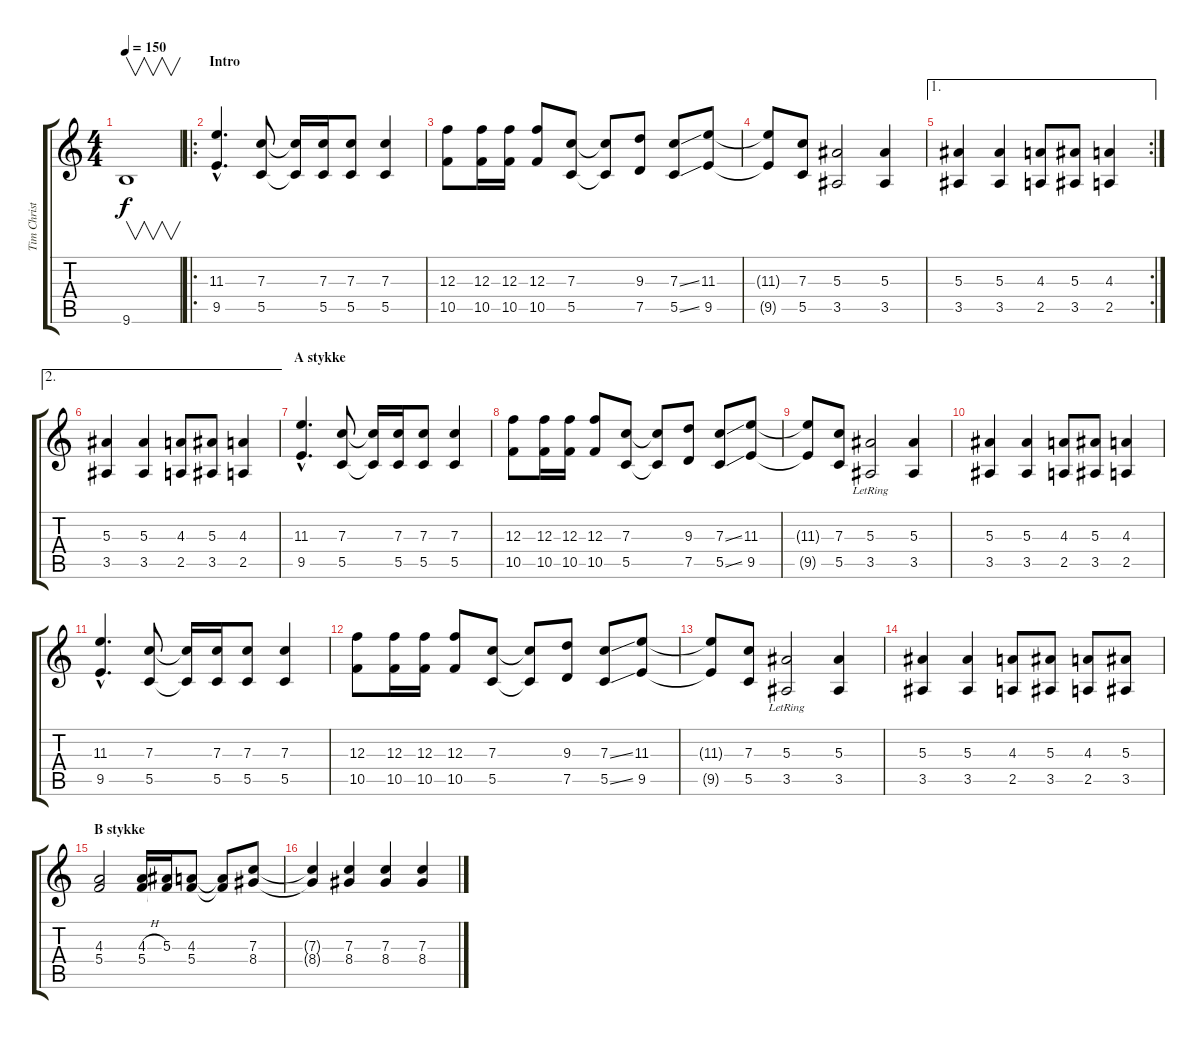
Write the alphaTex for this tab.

\track ("Tim Christensen (Guitar)" "Tim Christ") {instrument overdrivenguitar}
\staff {score tabs}
\tuning (D4 A3 F3 C3 G2 D2) {hide}
\ts (4 4)
\tempo 150
\clef g2
\ks c
9.6.1{v dy f} |
\ro
\section ("" "Intro")
(11.3{hac} 9.5{hac}).4{d} (7.3 5.5).8 (7.3{t} 5.5{t}).16 (7.3 5.5).16 (7.3 5.5).8 (7.3 5.5).4 |
(12.3 10.5).8 (12.3 10.5).16 (12.3 10.5).16 (12.3 10.5).8 (7.3 5.5).8 (7.3{t} 5.5{t}).8 (9.3 7.5).8 (7.3{ss} 5.5{ss}).8 (11.3 9.5).8 |
(11.3{t} 9.5{t}).8 (7.3 5.5).8 (5.3 3.5).2 (5.3 3.5).4 |
\ae 1
\rc 2
(5.3 3.5).4 (5.3 3.5).4 (4.3 2.5).8 (5.3 3.5).8 (4.3 2.5).4 |
\ae 2
(5.3 3.5).4 (5.3 3.5).4 (4.3 2.5).8 (5.3 3.5).8 (4.3 2.5).4 |
\section ("" "A stykke")
(11.3{hac} 9.5{hac}).4{d} (7.3 5.5).8 (7.3{t} 5.5{t}).16 (7.3 5.5).16 (7.3 5.5).8 (7.3 5.5).4 |
(12.3 10.5).8 (12.3 10.5).16 (12.3 10.5).16 (12.3 10.5).8 (7.3 5.5).8 (7.3{t} 5.5{t}).8 (9.3 7.5).8 (7.3{ss} 5.5{ss}).8 (11.3 9.5).8 |
(11.3{t} 9.5{t}).8 (7.3 5.5).8 (5.3{lr} 3.5{lr}).2 (5.3 3.5).4 |
(5.3 3.5).4 (5.3 3.5).4 (4.3 2.5).8 (5.3 3.5).8 (4.3 2.5).4 |
(11.3{hac} 9.5{hac}).4{d} (7.3 5.5).8 (7.3{t} 5.5{t}).16 (7.3 5.5).16 (7.3 5.5).8 (7.3 5.5).4 |
(12.3 10.5).8 (12.3 10.5).16 (12.3 10.5).16 (12.3 10.5).8 (7.3 5.5).8 (7.3{t} 5.5{t}).8 (9.3 7.5).8 (7.3{ss} 5.5{ss}).8 (11.3 9.5).8 |
(11.3{t} 9.5{t}).8 (7.3 5.5).8 (5.3{lr} 3.5{lr}).2 (5.3 3.5).4 |
(5.3 3.5).4 (5.3 3.5).4 (4.3 2.5).8 (5.3 3.5).8 (4.3 2.5).8 (5.3 3.5).8 |
\section ("" "B stykke")
(4.3 5.4).2 (4.3{h} 5.4).16 (5.3 5.4{t}).16 (4.3 5.4).8 (4.3{t} 5.4{t}).8 (7.3 8.4).8 |
(7.3{t} 8.4{t}).4 (7.3 8.4).4 (7.3 8.4).4 (7.3 8.4).4
